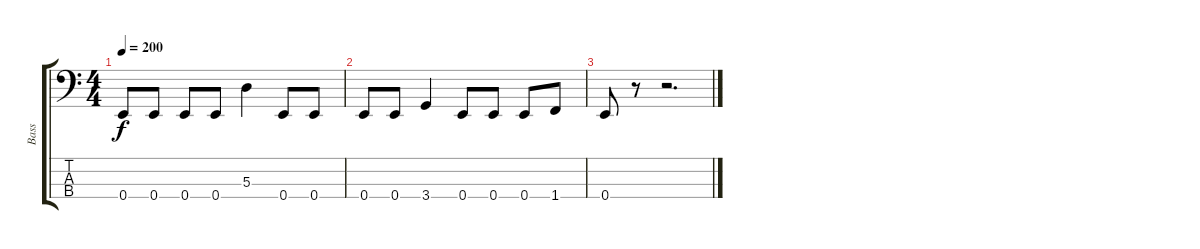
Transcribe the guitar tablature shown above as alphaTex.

\track ("Bass" "Bass") {instrument electricbasspick}
\staff {score tabs}
\tuning (G2 D2 A1 E1) {hide}
\ts (4 4)
\tempo 200
\clef f4
\ks c
0.4.8{dy f} 0.4.8 0.4.8 0.4.8 5.3.4 0.4.8 0.4.8 |
0.4.8 0.4.8 3.4.4 0.4.8 0.4.8 0.4.8 1.4.8 |
0.4.8 r.8 r.2{d}
